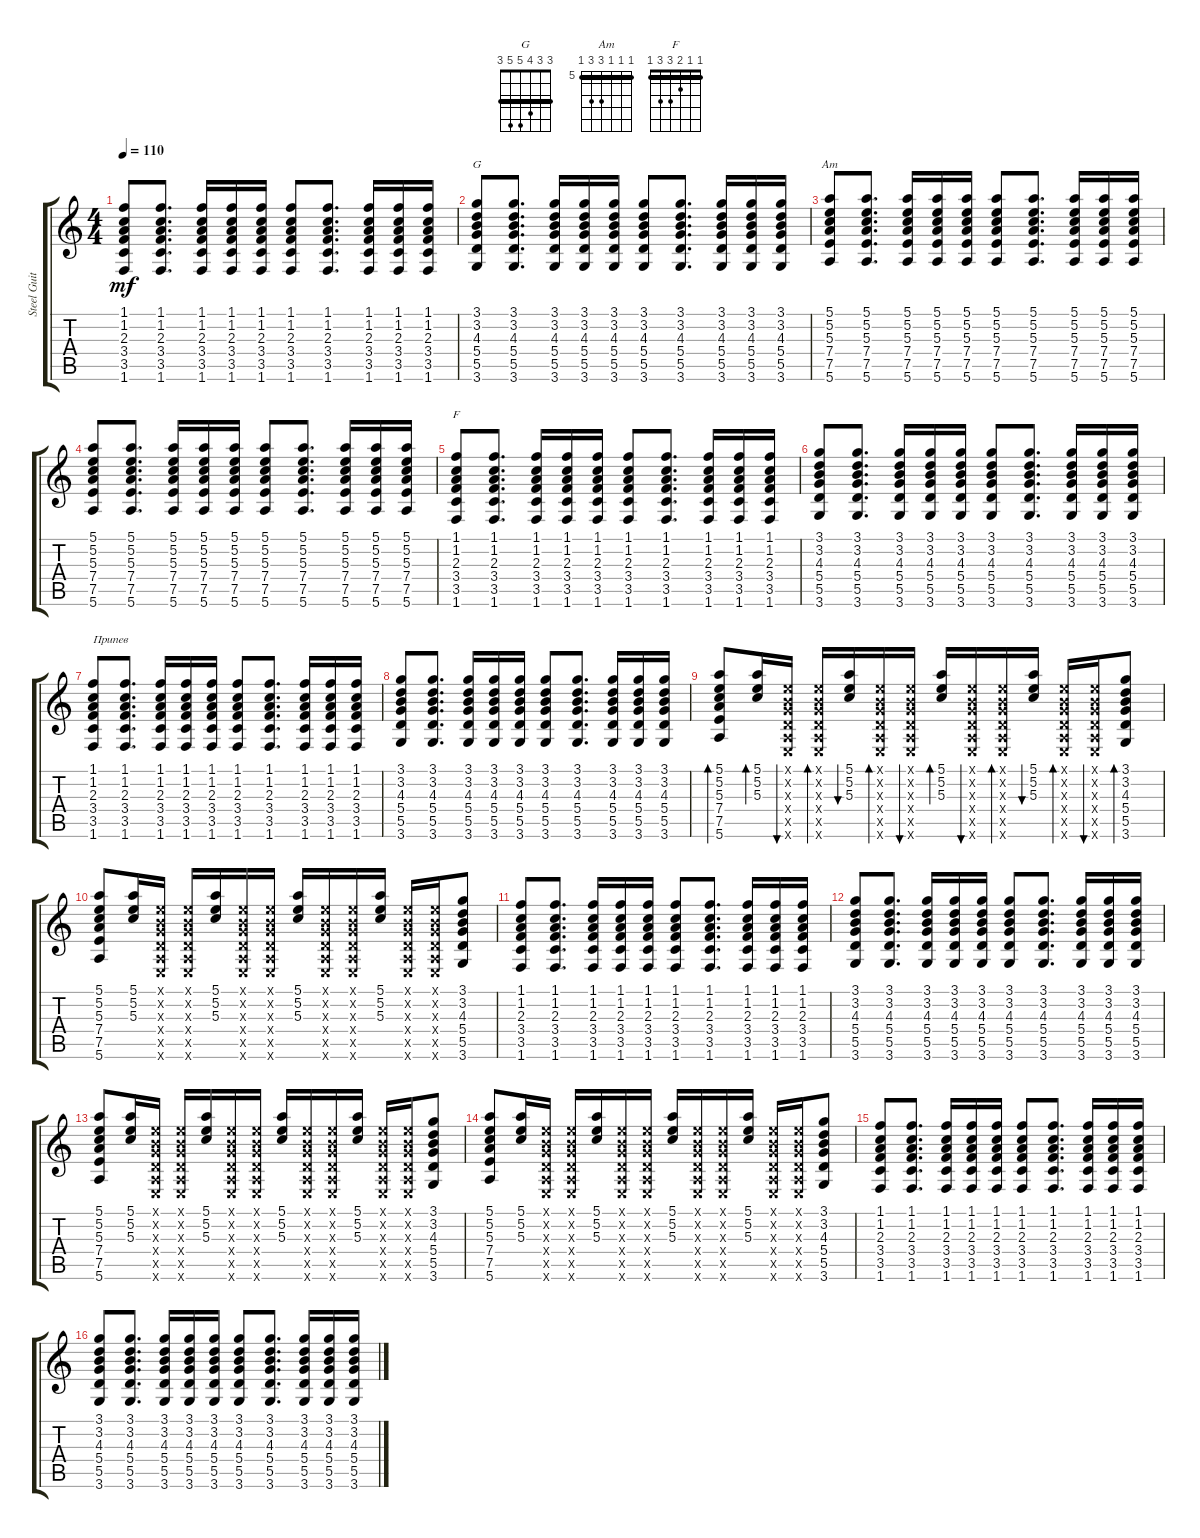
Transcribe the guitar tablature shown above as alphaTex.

\track ("Steel Guitar" "Steel Guit") {instrument acousticguitarsteel}
\staff {score tabs}
\tuning (E4 B3 G3 D3 A2 E2) {hide}
\chord ("G" 3 3 4 5 5 3) {barre 3}
\chord ("Am" 5 5 5 7 7 5) {firstfret 5 barre 5}
\chord ("F" 1 1 2 3 3 1) {barre 1}
\ts (4 4)
\tempo 110
\clef g2
\ks c
(1.1{t} 1.2{t} 2.3{t} 3.4{t} 3.5{t} 1.6{t}).8{dy mf} (1.1 1.2 2.3 3.4 3.5 1.6).8{d} (1.1 1.2 2.3 3.4 3.5 1.6).16 (1.1 1.2 2.3 3.4 3.5 1.6).16 (1.1 1.2 2.3 3.4 3.5 1.6).16 (1.1 1.2 2.3 3.4 3.5 1.6).8 (1.1 1.2 2.3 3.4 3.5 1.6).8{d} (1.1 1.2 2.3 3.4 3.5 1.6).16 (1.1 1.2 2.3 3.4 3.5 1.6).16 (1.1 1.2 2.3 3.4 3.5 1.6).16 |
(3.1 3.2 4.3 5.4 5.5 3.6).8{ch "G"} (3.1 3.2 4.3 5.4 5.5 3.6).8{d} (3.1 3.2 4.3 5.4 5.5 3.6).16 (3.1 3.2 4.3 5.4 5.5 3.6).16 (3.1 3.2 4.3 5.4 5.5 3.6).16 (3.1 3.2 4.3 5.4 5.5 3.6).8 (3.1 3.2 4.3 5.4 5.5 3.6).8{d} (3.1 3.2 4.3 5.4 5.5 3.6).16 (3.1 3.2 4.3 5.4 5.5 3.6).16 (3.1 3.2 4.3 5.4 5.5 3.6).16 |
(5.1 5.2 5.3 7.4 7.5 5.6).8{ch "Am"} (5.1 5.2 5.3 7.4 7.5 5.6).8{d} (5.1 5.2 5.3 7.4 7.5 5.6).16 (5.1 5.2 5.3 7.4 7.5 5.6).16 (5.1 5.2 5.3 7.4 7.5 5.6).16 (5.1 5.2 5.3 7.4 7.5 5.6).8 (5.1 5.2 5.3 7.4 7.5 5.6).8{d} (5.1 5.2 5.3 7.4 7.5 5.6).16 (5.1 5.2 5.3 7.4 7.5 5.6).16 (5.1 5.2 5.3 7.4 7.5 5.6).16 |
(5.1 5.2 5.3 7.4 7.5 5.6).8 (5.1 5.2 5.3 7.4 7.5 5.6).8{d} (5.1 5.2 5.3 7.4 7.5 5.6).16 (5.1 5.2 5.3 7.4 7.5 5.6).16 (5.1 5.2 5.3 7.4 7.5 5.6).16 (5.1 5.2 5.3 7.4 7.5 5.6).8 (5.1 5.2 5.3 7.4 7.5 5.6).8{d} (5.1 5.2 5.3 7.4 7.5 5.6).16 (5.1 5.2 5.3 7.4 7.5 5.6).16 (5.1 5.2 5.3 7.4 7.5 5.6).16 |
(1.1 1.2 2.3 3.4 3.5 1.6).8{ch "F"} (1.1 1.2 2.3 3.4 3.5 1.6).8{d} (1.1 1.2 2.3 3.4 3.5 1.6).16 (1.1 1.2 2.3 3.4 3.5 1.6).16 (1.1 1.2 2.3 3.4 3.5 1.6).16 (1.1 1.2 2.3 3.4 3.5 1.6).8 (1.1 1.2 2.3 3.4 3.5 1.6).8{d} (1.1 1.2 2.3 3.4 3.5 1.6).16 (1.1 1.2 2.3 3.4 3.5 1.6).16 (1.1 1.2 2.3 3.4 3.5 1.6).16 |
(3.1 3.2 4.3 5.4 5.5 3.6).8 (3.1 3.2 4.3 5.4 5.5 3.6).8{d} (3.1 3.2 4.3 5.4 5.5 3.6).16 (3.1 3.2 4.3 5.4 5.5 3.6).16 (3.1 3.2 4.3 5.4 5.5 3.6).16 (3.1 3.2 4.3 5.4 5.5 3.6).8 (3.1 3.2 4.3 5.4 5.5 3.6).8{d} (3.1 3.2 4.3 5.4 5.5 3.6).16 (3.1 3.2 4.3 5.4 5.5 3.6).16 (3.1 3.2 4.3 5.4 5.5 3.6).16 |
(1.1 1.2 2.3 3.4 3.5 1.6).8{txt "Припев"} (1.1 1.2 2.3 3.4 3.5 1.6).8{d} (1.1 1.2 2.3 3.4 3.5 1.6).16 (1.1 1.2 2.3 3.4 3.5 1.6).16 (1.1 1.2 2.3 3.4 3.5 1.6).16 (1.1 1.2 2.3 3.4 3.5 1.6).8 (1.1 1.2 2.3 3.4 3.5 1.6).8{d} (1.1 1.2 2.3 3.4 3.5 1.6).16 (1.1 1.2 2.3 3.4 3.5 1.6).16 (1.1 1.2 2.3 3.4 3.5 1.6).16 |
(3.1 3.2 4.3 5.4 5.5 3.6).8 (3.1 3.2 4.3 5.4 5.5 3.6).8{d} (3.1 3.2 4.3 5.4 5.5 3.6).16 (3.1 3.2 4.3 5.4 5.5 3.6).16 (3.1 3.2 4.3 5.4 5.5 3.6).16 (3.1 3.2 4.3 5.4 5.5 3.6).8 (3.1 3.2 4.3 5.4 5.5 3.6).8{d} (3.1 3.2 4.3 5.4 5.5 3.6).16 (3.1 3.2 4.3 5.4 5.5 3.6).16 (3.1 3.2 4.3 5.4 5.5 3.6).16 |
(5.1 5.2 5.3 7.4 7.5 5.6).8{bd 30} (5.1 5.2 5.3).16{bd 30} (0.1{x} 0.2{x} 0.3{x} 0.4{x} 0.5{x} 0.6{x}).16{bu 30} (0.1{x} 0.2{x} 0.3{x} 0.4{x} 0.5{x} 0.6{x}).16{bd 30} (5.1 5.2 5.3).16{bu 30} (0.1{x} 0.2{x} 0.3{x} 0.4{x} 0.5{x} 0.6{x}).16{bd 30} (0.1{x} 0.2{x} 0.3{x} 0.4{x} 0.5{x} 0.6{x}).16{bu 30} (5.1 5.2 5.3).16{bd 30} (0.1{x} 0.2{x} 0.3{x} 0.4{x} 0.5{x} 0.6{x}).16{bu 30} (0.1{x} 0.2{x} 0.3{x} 0.4{x} 0.5{x} 0.6{x}).16{bd 30} (5.1 5.2 5.3).16{bu 30} (0.1{x} 0.2{x} 0.3{x} 0.4{x} 0.5{x} 0.6{x}).16{bd 30} (0.1{x} 0.2{x} 0.3{x} 0.4{x} 0.5{x} 0.6{x}).16{bu 30} (3.1 3.2 4.3 5.4 5.5 3.6).8{bd 30} |
(5.1 5.2 5.3 7.4 7.5 5.6).8 (5.1 5.2 5.3).16 (0.1{x} 0.2{x} 0.3{x} 0.4{x} 0.5{x} 0.6{x}).16 (0.1{x} 0.2{x} 0.3{x} 0.4{x} 0.5{x} 0.6{x}).16 (5.1 5.2 5.3).16 (0.1{x} 0.2{x} 0.3{x} 0.4{x} 0.5{x} 0.6{x}).16 (0.1{x} 0.2{x} 0.3{x} 0.4{x} 0.5{x} 0.6{x}).16 (5.1 5.2 5.3).16 (0.1{x} 0.2{x} 0.3{x} 0.4{x} 0.5{x} 0.6{x}).16 (0.1{x} 0.2{x} 0.3{x} 0.4{x} 0.5{x} 0.6{x}).16 (5.1 5.2 5.3).16 (0.1{x} 0.2{x} 0.3{x} 0.4{x} 0.5{x} 0.6{x}).16 (0.1{x} 0.2{x} 0.3{x} 0.4{x} 0.5{x} 0.6{x}).16 (3.1 3.2 4.3 5.4 5.5 3.6).8 |
(1.1 1.2 2.3 3.4 3.5 1.6).8 (1.1 1.2 2.3 3.4 3.5 1.6).8{d} (1.1 1.2 2.3 3.4 3.5 1.6).16 (1.1 1.2 2.3 3.4 3.5 1.6).16 (1.1 1.2 2.3 3.4 3.5 1.6).16 (1.1 1.2 2.3 3.4 3.5 1.6).8 (1.1 1.2 2.3 3.4 3.5 1.6).8{d} (1.1 1.2 2.3 3.4 3.5 1.6).16 (1.1 1.2 2.3 3.4 3.5 1.6).16 (1.1 1.2 2.3 3.4 3.5 1.6).16 |
(3.1 3.2 4.3 5.4 5.5 3.6).8 (3.1 3.2 4.3 5.4 5.5 3.6).8{d} (3.1 3.2 4.3 5.4 5.5 3.6).16 (3.1 3.2 4.3 5.4 5.5 3.6).16 (3.1 3.2 4.3 5.4 5.5 3.6).16 (3.1 3.2 4.3 5.4 5.5 3.6).8 (3.1 3.2 4.3 5.4 5.5 3.6).8{d} (3.1 3.2 4.3 5.4 5.5 3.6).16 (3.1 3.2 4.3 5.4 5.5 3.6).16 (3.1 3.2 4.3 5.4 5.5 3.6).16 |
(5.1 5.2 5.3 7.4 7.5 5.6).8 (5.1 5.2 5.3).16 (0.1{x} 0.2{x} 0.3{x} 0.4{x} 0.5{x} 0.6{x}).16 (0.1{x} 0.2{x} 0.3{x} 0.4{x} 0.5{x} 0.6{x}).16 (5.1 5.2 5.3).16 (0.1{x} 0.2{x} 0.3{x} 0.4{x} 0.5{x} 0.6{x}).16 (0.1{x} 0.2{x} 0.3{x} 0.4{x} 0.5{x} 0.6{x}).16 (5.1 5.2 5.3).16 (0.1{x} 0.2{x} 0.3{x} 0.4{x} 0.5{x} 0.6{x}).16 (0.1{x} 0.2{x} 0.3{x} 0.4{x} 0.5{x} 0.6{x}).16 (5.1 5.2 5.3).16 (0.1{x} 0.2{x} 0.3{x} 0.4{x} 0.5{x} 0.6{x}).16 (0.1{x} 0.2{x} 0.3{x} 0.4{x} 0.5{x} 0.6{x}).16 (3.1 3.2 4.3 5.4 5.5 3.6).8 |
(5.1 5.2 5.3 7.4 7.5 5.6).8 (5.1 5.2 5.3).16 (0.1{x} 0.2{x} 0.3{x} 0.4{x} 0.5{x} 0.6{x}).16 (0.1{x} 0.2{x} 0.3{x} 0.4{x} 0.5{x} 0.6{x}).16 (5.1 5.2 5.3).16 (0.1{x} 0.2{x} 0.3{x} 0.4{x} 0.5{x} 0.6{x}).16 (0.1{x} 0.2{x} 0.3{x} 0.4{x} 0.5{x} 0.6{x}).16 (5.1 5.2 5.3).16 (0.1{x} 0.2{x} 0.3{x} 0.4{x} 0.5{x} 0.6{x}).16 (0.1{x} 0.2{x} 0.3{x} 0.4{x} 0.5{x} 0.6{x}).16 (5.1 5.2 5.3).16 (0.1{x} 0.2{x} 0.3{x} 0.4{x} 0.5{x} 0.6{x}).16 (0.1{x} 0.2{x} 0.3{x} 0.4{x} 0.5{x} 0.6{x}).16 (3.1 3.2 4.3 5.4 5.5 3.6).8 |
(1.1 1.2 2.3 3.4 3.5 1.6).8 (1.1 1.2 2.3 3.4 3.5 1.6).8{d} (1.1 1.2 2.3 3.4 3.5 1.6).16 (1.1 1.2 2.3 3.4 3.5 1.6).16 (1.1 1.2 2.3 3.4 3.5 1.6).16 (1.1 1.2 2.3 3.4 3.5 1.6).8 (1.1 1.2 2.3 3.4 3.5 1.6).8{d} (1.1 1.2 2.3 3.4 3.5 1.6).16 (1.1 1.2 2.3 3.4 3.5 1.6).16 (1.1 1.2 2.3 3.4 3.5 1.6).16 |
(3.1 3.2 4.3 5.4 5.5 3.6).8 (3.1 3.2 4.3 5.4 5.5 3.6).8{d} (3.1 3.2 4.3 5.4 5.5 3.6).16 (3.1 3.2 4.3 5.4 5.5 3.6).16 (3.1 3.2 4.3 5.4 5.5 3.6).16 (3.1 3.2 4.3 5.4 5.5 3.6).8 (3.1 3.2 4.3 5.4 5.5 3.6).8{d} (3.1 3.2 4.3 5.4 5.5 3.6).16 (3.1 3.2 4.3 5.4 5.5 3.6).16 (3.1 3.2 4.3 5.4 5.5 3.6).16
